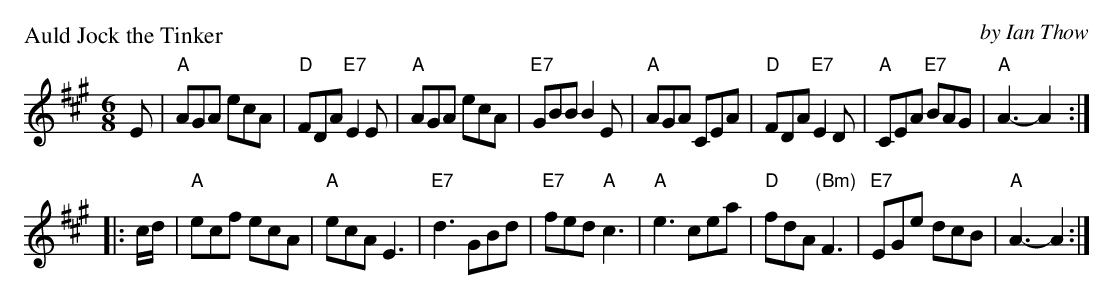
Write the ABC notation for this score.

X:1
P: Auld Jock the Tinker
C: by Ian Thow
M: 6/8
K: A
L: 1/8
E |\
"A"AGA ecA | "D"FDA "E7"E2E | "A"AGA ecA | "E7"GBB B2E |\
"A"AGA CEA | "D"FDA "E7"E2D | "A"CEA "E7"BAG | "A"A3- A2 :|
|: c/d/ |\
"A"ecf ecA | "A"ecA E3 | "E7"d3 GBd | "E7"fed "A"c3 |\
"A"e3 cea | "D"fdA "(Bm)"F3 | "E7"EGe dcB | "A"A3- A2 :|
